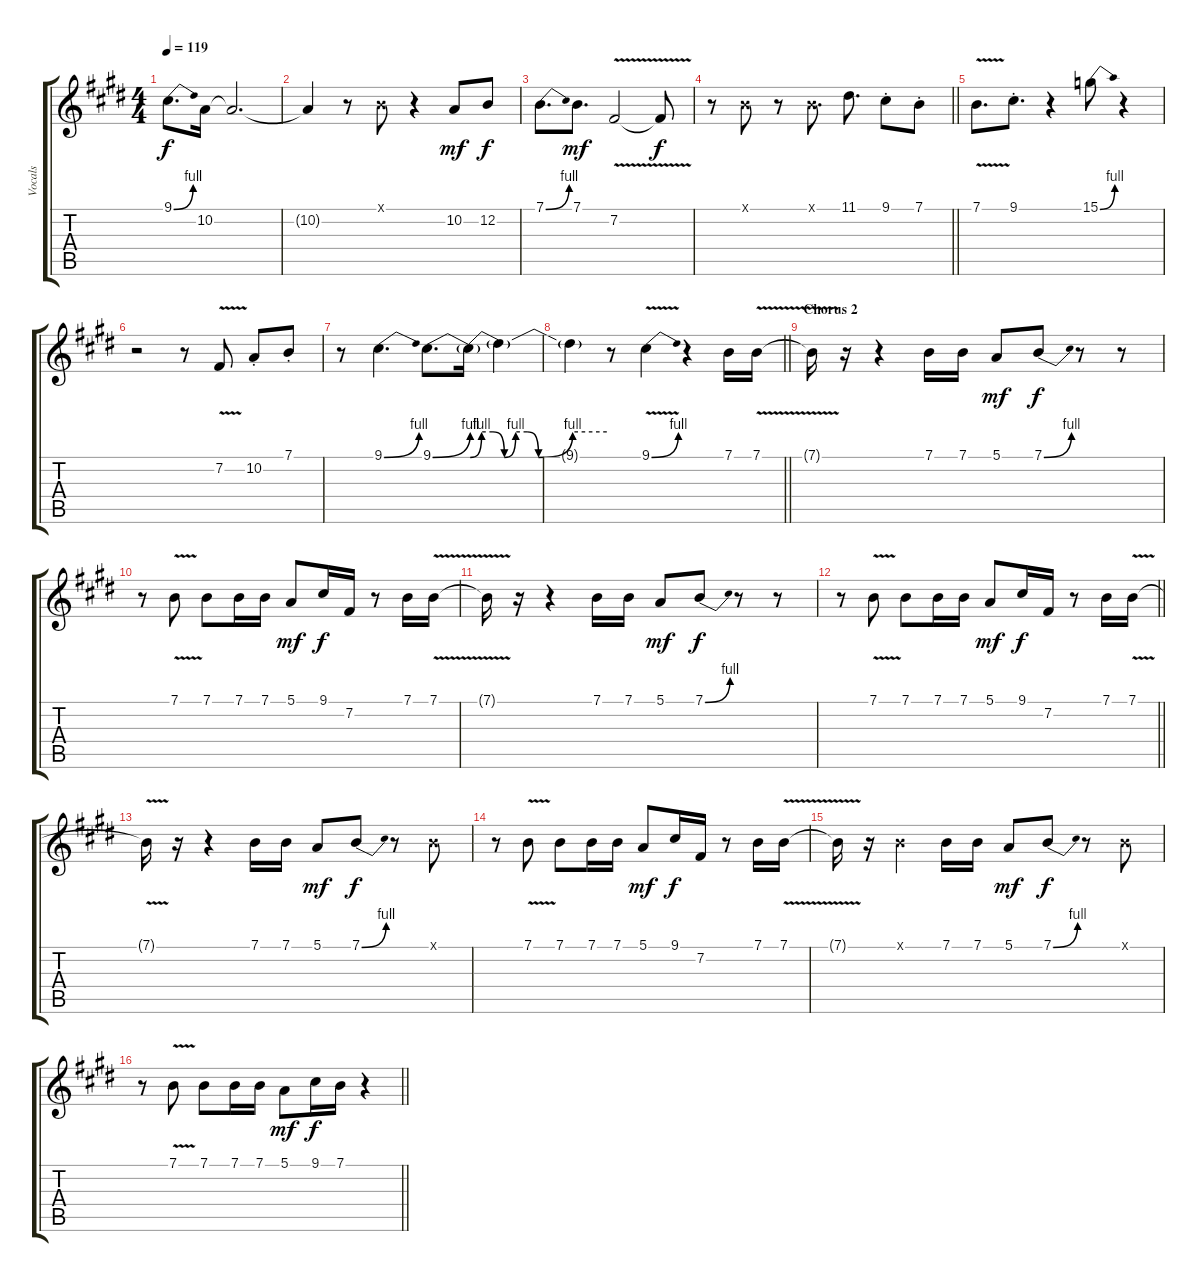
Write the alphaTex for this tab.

\track ("Vocals" "Vocals") {instrument lead1square bank 255}
\staff {score tabs}
\tuning (E4 B3 G3 D3 A2 E2) {hide}
\ts (4 4)
\tempo 119
\clef g2
\ks e
9.1{be (bend 0 0 60 4)}.8{d dy f} 10.2.16 10.2{t}.2{d} |
10.2{t}.4 r.8 7.1{x}.8 r.4 10.2.8{dy mf} 12.2.8{dy f} |
7.1{be (bend 0 0 60 4)}.8{d} 7.1.8{d dy mf} 7.2{v}.2 7.2{t}.8{dy f} |
\barLineRight lightlight
r.8 7.1{x}.8 r.8 7.1{x}.8{d} 11.1.8{d} 9.1{st}.8 7.1{st}.8 |
7.1{v}.8{d} 9.1{st}.8{d} r.4 15.1{be (bend 0 0 60 4)}.8 r.4 |
r.2 r.8 7.2{v}.8 10.2{st}.8 7.1{st}.8 |
r.8 9.1{be (bend 0 0 60 4)}.4{d} 9.1{be (bend 0 0 60 4)}.8{d} 9.1{be (custom 0 0 5 4 10 4 15 0 20 4 25 4 30 0 45 4 60 4) t}.16 9.1{t}.4 |
\barLineRight lightlight
9.1{t}.4 r.8 9.1{be (bend 0 0 60 4) v}.4 r.4 7.1.16 7.1{v}.16 |
\section ("" "Chorus 2")
7.1{t}.16 r.16 r.4 7.1.16 7.1.16 5.1.8{dy mf} 7.1{be (bend 0 0 60 4)}.8{dy f} r.8 r.8 |
r.8 7.1{v}.8 7.1.8 7.1.16 7.1.16 5.1.8{dy mf} 9.1.16{dy f} 7.2.16 r.8 7.1.16 7.1{v}.16 |
7.1{t}.16 r.16 r.4 7.1.16 7.1.16 5.1.8{dy mf} 7.1{be (bend 0 0 60 4)}.8{dy f} r.8 r.8 |
\barLineRight lightlight
r.8 7.1{v}.8 7.1.8 7.1.16 7.1.16 5.1.8{dy mf} 9.1.16{dy f} 7.2.16 r.8 7.1.16 7.1{v}.16 |
7.1{t}.16 r.16 r.4 7.1.16 7.1.16 5.1.8{dy mf} 7.1{be (bend 0 0 60 4)}.8{dy f} r.8 7.1{x}.8 |
r.8 7.1{v}.8 7.1.8 7.1.16 7.1.16 5.1.8{dy mf} 9.1.16{dy f} 7.2.16 r.8 7.1.16 7.1{v}.16 |
7.1{t}.16 r.16 7.1{x}.4 7.1.16 7.1.16 5.1.8{dy mf} 7.1{be (bend 0 0 60 4)}.8{dy f} r.8 7.1{x}.8 |
\barLineRight lightlight
r.8 7.1{v}.8 7.1.8 7.1.16 7.1.16 5.1.8{dy mf} 9.1.16{dy f} 7.1.16 r.4
